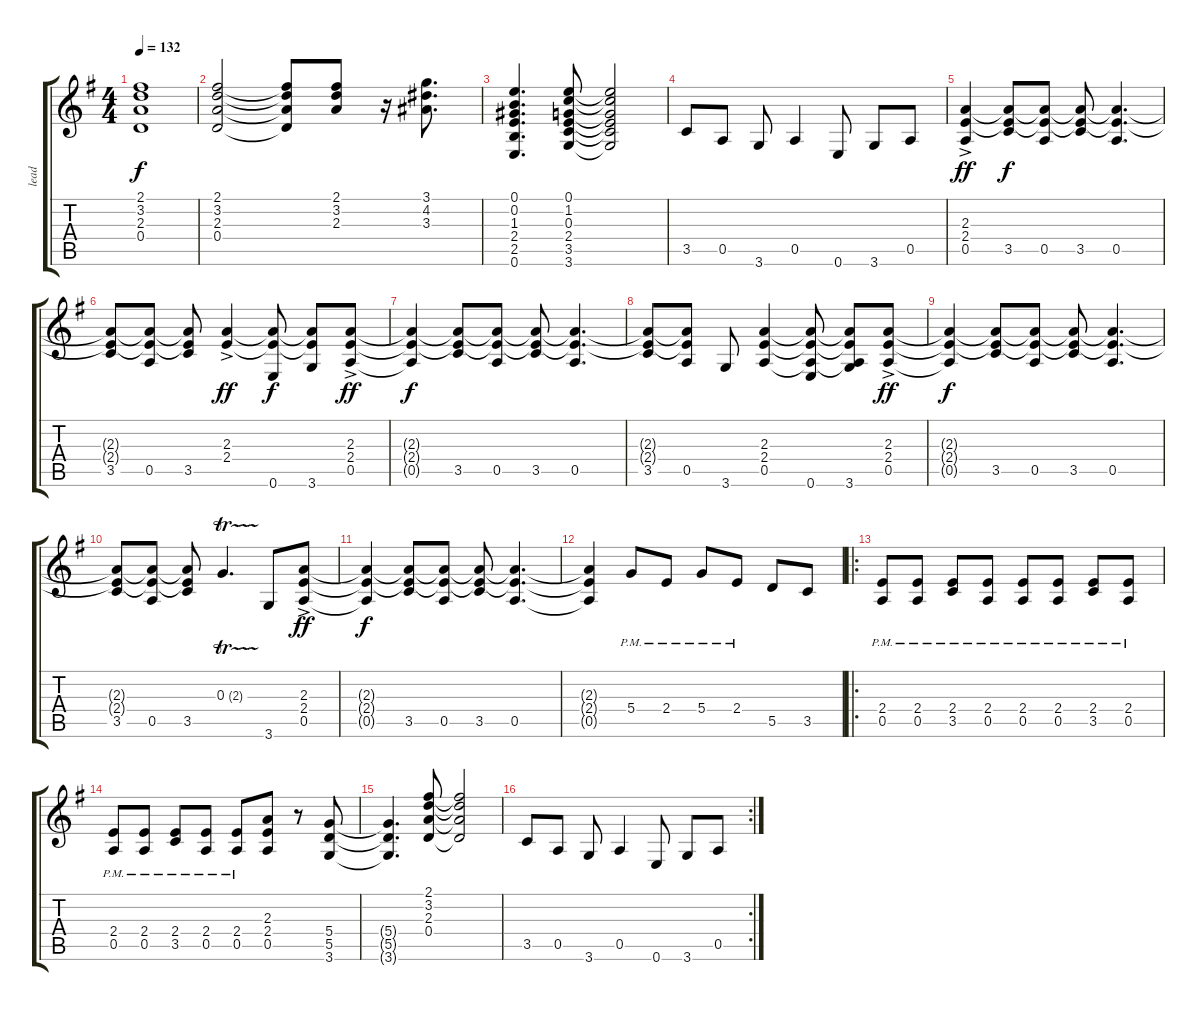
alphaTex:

\track ("lead" "lead") {instrument overdrivenguitar}
\staff {score tabs}
\tuning (E4 B3 G3 D3 A2 E2) {hide}
\ts (4 4)
\tempo 132
\clef g2
\ks g
(2.1 3.2 2.3 0.4).1{dy f} |
(2.1 3.2 2.3 0.4).2 (2.1{t} 3.2{t} 2.3{t} 0.4{t}).8 (2.1 3.2 2.3).8 r.16 (3.1 4.2 3.3).8{d} |
(0.1 0.2 1.3 2.4 2.5 0.6).4{d} (0.1 1.2 0.3 2.4 3.5 3.6).8 (0.1{t} 1.2{t} 0.3{t} 2.4{t} 3.5{t} 3.6{t}).2 |
3.5.8 0.5.8 3.6.8 0.5.4 0.6.8 3.6.8 0.5.8 |
(2.3{ac} 2.4{ac} 0.5{ac}).4{dy ff} (2.3{t} 2.4{t} 3.5).8{dy f} (2.3{t} 2.4{t} 0.5).8 (2.3{t} 2.4{t} 3.5).8 (2.3{t} 2.4{t} 0.5).4{d} |
(2.3{t} 2.4{t} 3.5).8 (2.3{t} 2.4{t} 0.5).8 (2.3{t} 2.4{t} 3.5).8 (2.3{ac} 2.4{ac}).4{dy ff} (2.3{t} 2.4{t} 0.6).8{dy f} (2.3{t} 2.4{t} 3.6).8 (2.3{ac} 2.4{ac} 0.5{ac}).8{dy ff} |
(2.3{t} 2.4{t} 0.5{t}).4{dy f} (2.3{t} 2.4{t} 3.5).8 (2.3{t} 2.4{t} 0.5).8 (2.3{t} 2.4{t} 3.5).8 (2.3{t} 2.4{t} 0.5).4{d} |
(2.3{t} 2.4{t} 3.5).8 (2.3{t} 2.4{t} 0.5).8 3.6.8 (2.3 2.4 0.5).4 (2.3{t} 2.4{t} 0.5{t} 0.6).8 (2.3{t} 2.4{t} 0.5{t} 3.6).8 (2.3{ac} 2.4{ac} 0.5{ac}).8{dy ff} |
(2.3{t} 2.4{t} 0.5{t}).4{dy f} (2.3{t} 2.4{t} 3.5).8 (2.3{t} 2.4{t} 0.5).8 (2.3{t} 2.4{t} 3.5).8 (2.3{t} 2.4{t} 0.5).4{d} |
(2.3{t} 2.4{t} 3.5).8 (2.3{t} 2.4{t} 0.5).8 (2.3{t} 2.4{t} 3.5).8 0.3{tr (2 32)}.4{d} 3.6.8 (2.3{ac} 2.4{ac} 0.5{ac}).8{dy ff} |
(2.3{t} 2.4{t} 0.5{t}).4{dy f} (2.3{t} 2.4{t} 3.5).8 (2.3{t} 2.4{t} 0.5).8 (2.3{t} 2.4{t} 3.5).8 (2.3{t} 2.4{t} 0.5).4{d} |
(2.3{t} 2.4{t} 0.5{t}).4 5.4{pm}.8 2.4{pm}.8 5.4{pm}.8 2.4{pm}.8 5.5.8 3.5.8 |
\ro
(2.4{pm} 0.5{pm}).8 (2.4{pm} 0.5{pm}).8 (2.4{pm} 3.5{pm}).8 (2.4{pm} 0.5{pm}).8 (2.4{pm} 0.5{pm}).8 (2.4{pm} 0.5{pm}).8 (2.4{pm} 3.5{pm}).8 (2.4{pm} 0.5{pm}).8 |
(2.4{pm} 0.5{pm}).8 (2.4{pm} 0.5{pm}).8 (2.4{pm} 3.5{pm}).8 (2.4{pm} 0.5{pm}).8 (2.4{pm} 0.5{pm}).8 (2.3 2.4 0.5).8 r.8 (5.4 5.5 3.6).8 |
(5.4{t} 5.5{t} 3.6{t}).4{d} (2.1 3.2 2.3 0.4).8 (2.1{t} 3.2{t} 2.3{t} 0.4{t}).2 |
\rc 2
3.5.8 0.5.8 3.6.8 0.5.4 0.6.8 3.6.8 0.5.8
